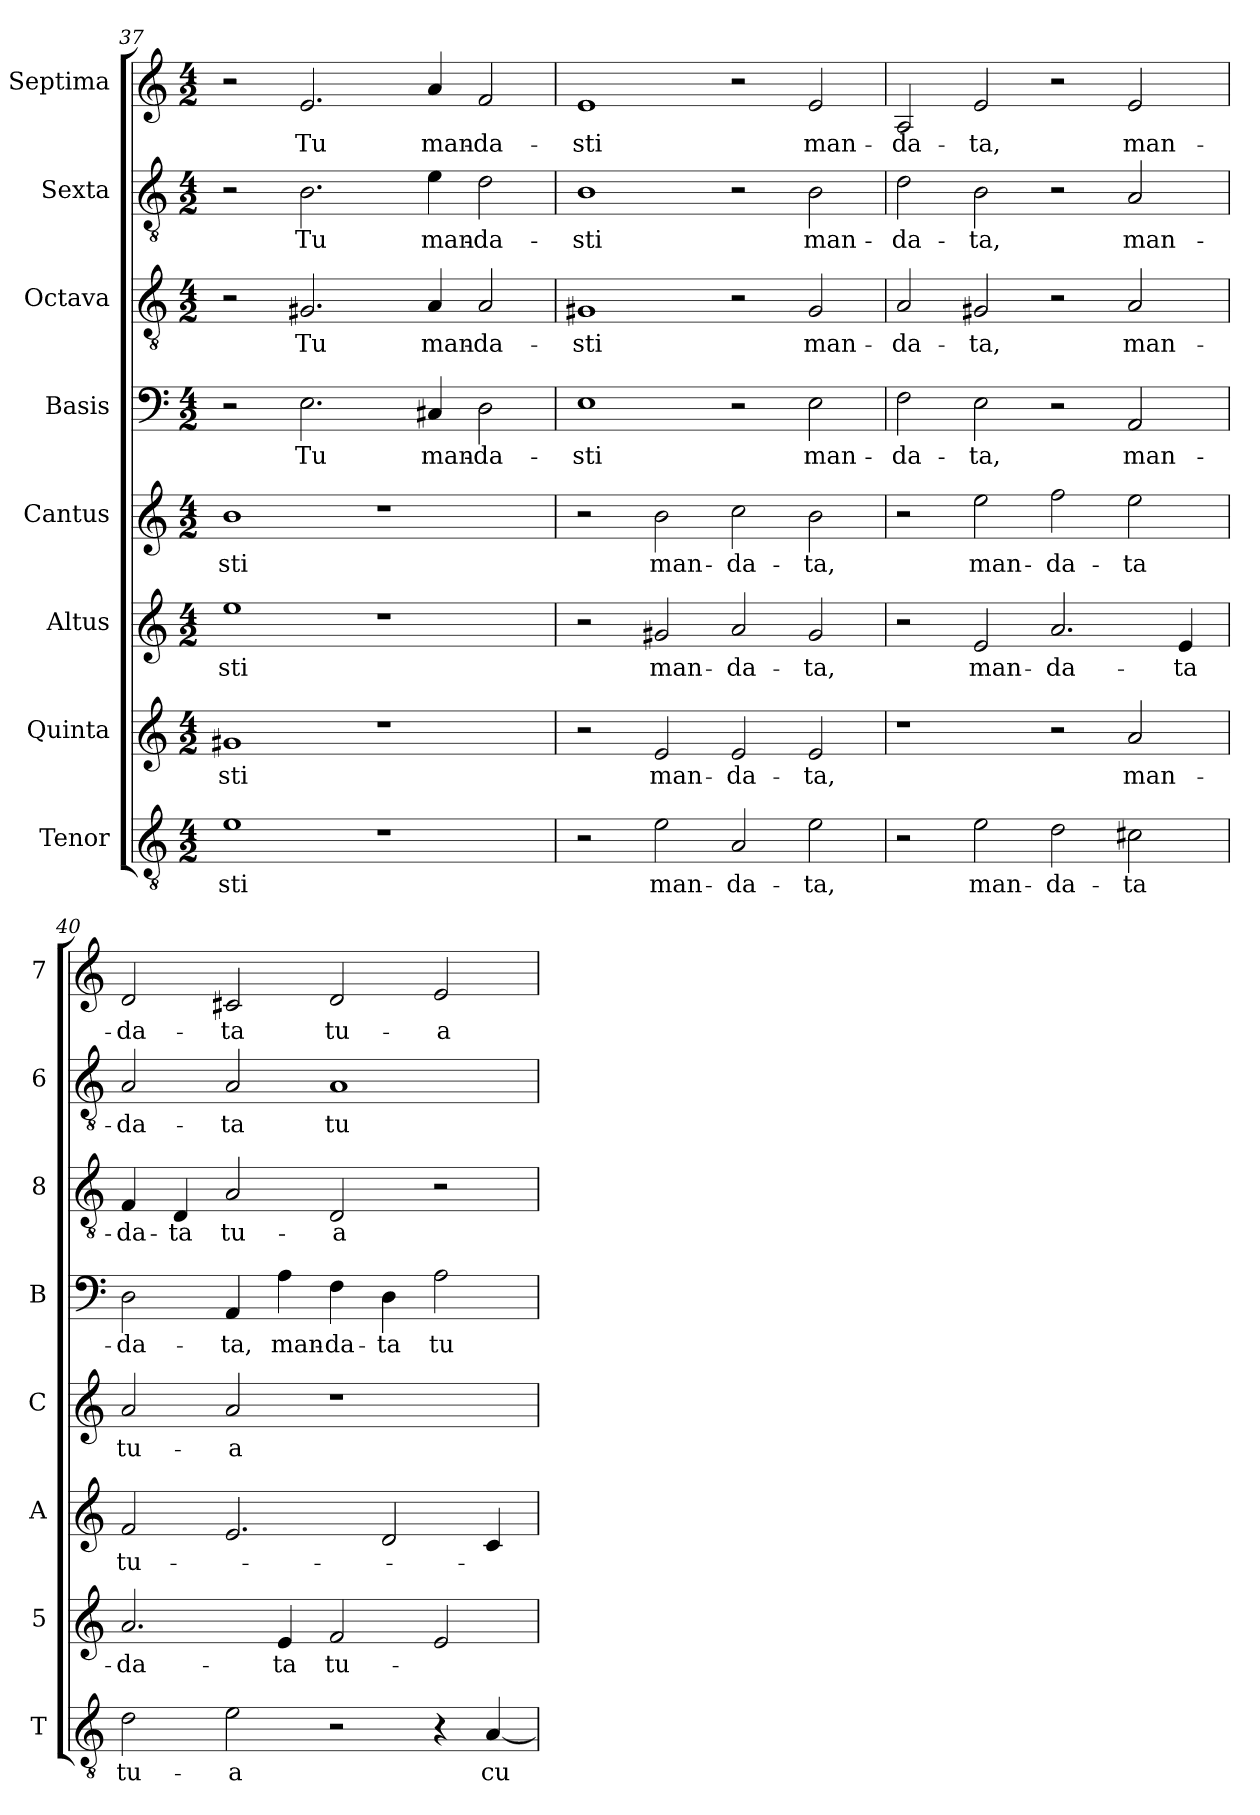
**kern	**text	**kern	**text	**kern	**text	**kern	**text	**kern	**text	**kern	**text	**kern	**text	**kern	**text
*part8	*part8	*part7	*part7	*part6	*part6	*part5	*part5	*part4	*part4	*part3	*part3	*part2	*part2	*part1	*part1
*staff8	*staff8	*staff7	*staff7	*staff6	*staff6	*staff5	*staff5	*staff4	*staff4	*staff3	*staff3	*staff2	*staff2	*staff1	*staff1
*I"Tenor	*	*I"Quinta	*	*I"Altus	*	*I"Cantus	*	*I"Basis	*	*I"Octava	*	*I"Sexta	*	*I"Septima	*
*I'T	*	*I'5	*	*I'A	*	*I'C	*	*I'B	*	*I'8	*	*I'6	*	*I'7	*
!!LO:LB:g=z
*clefGv2	*	*clefG2	*	*clefG2	*	*clefG2	*	*clefF4	*	*clefGv2	*	*clefGv2	*	*clefG2	*
*k[]	*	*k[]	*	*k[]	*	*k[]	*	*k[]	*	*k[]	*	*k[]	*	*k[]	*
*C:	*	*C:	*	*C:	*	*C:	*	*C:	*	*C:	*	*C:	*	*C:	*
*M4/2	*	*M4/2	*	*M4/2	*	*M4/2	*	*M4/2	*	*M4/2	*	*M4/2	*	*M4/2	*
=37	=37	=37	=37	=37	=37	=37	=37	=37	=37	=37	=37	=37	=37	=37	=37
!	!LO:LY:b	!	!LO:LY:b	!	!LO:LY:b	!	!LO:LY:b	!	!	!	!	!	!	!	!
1e	-sti	1g#X	-sti	1ee	-sti	1b	-sti	2r	.	2r	.	2r	.	2r	.
!	!	!	!	!	!	!	!	!	!LO:LY:b	!	!LO:LY:b	!	!LO:LY:b	!	!LO:LY:b
.	.	.	.	.	.	.	.	2.E\	Tu	2.G#X/	Tu	2.B\	Tu	2.e/	Tu
1r	.	1r	.	1r	.	1r	.	.	.	.	.	.	.	.	.
!	!	!	!	!	!	!	!	!	!LO:LY:b	!	!LO:LY:b	!	!LO:LY:b	!	!LO:LY:b
.	.	.	.	.	.	.	.	4C#X/	man-	4A/	man-	4e\	man-	4a/	man-
!	!	!	!	!	!	!	!	!	!LO:LY:b	!	!LO:LY:b	!	!LO:LY:b	!	!LO:LY:b
.	.	.	.	.	.	.	.	2D\	-da-	2A/	-da-	2d\	-da-	2f/	-da-
=38	=38	=38	=38	=38	=38	=38	=38	=38	=38	=38	=38	=38	=38	=38	=38
!	!	!	!	!	!	!	!	!	!LO:LY:b	!	!LO:LY:b	!	!LO:LY:b	!	!LO:LY:b
2r	.	2r	.	2r	.	2r	.	1E	-sti	1G#X	-sti	1B	-sti	1e	-sti
!	!LO:LY:b	!	!LO:LY:b	!	!LO:LY:b	!	!LO:LY:b	!	!	!	!	!	!	!	!
2e\	man-	2e/	man-	2g#X/	man-	2b\	man-	.	.	.	.	.	.	.	.
!	!LO:LY:b	!	!LO:LY:b	!	!LO:LY:b	!	!LO:LY:b	!	!	!	!	!	!	!	!
2A/	-da-	2e/	-da-	2a/	-da-	2cc\	-da-	2r	.	2r	.	2r	.	2r	.
!	!LO:LY:b	!	!LO:LY:b	!	!LO:LY:b	!	!LO:LY:b	!	!LO:LY:b	!	!LO:LY:b	!	!LO:LY:b	!	!LO:LY:b
2e\	-ta,	2e/	-ta,	2g#/	-ta,	2b\	-ta,	2E\	man-	2G#/	man-	2B\	man-	2e/	man-
=39	=39	=39	=39	=39	=39	=39	=39	=39	=39	=39	=39	=39	=39	=39	=39
!	!	!	!	!	!	!	!	!	!LO:LY:b	!	!LO:LY:b	!	!LO:LY:b	!	!LO:LY:b
2r	.	1r	.	2r	.	2r	.	2F\	-da-	2A/	-da-	2d\	-da-	2A/	-da-
!	!LO:LY:b	!	!	!	!LO:LY:b	!	!LO:LY:b	!	!LO:LY:b	!	!LO:LY:b	!	!LO:LY:b	!	!LO:LY:b
2e\	man-	.	.	2e/	man-	2ee\	man-	2E\	-ta,	2G#X/	-ta,	2B\	-ta,	2e/	-ta,
!	!LO:LY:b	!	!	!	!LO:LY:b	!	!LO:LY:b	!	!	!	!	!	!	!	!
2d\	-da-	2r	.	2.a/	-da-	2ff\	-da-	2r	.	2r	.	2r	.	2r	.
!	!LO:LY:b	!	!LO:LY:b	!	!	!	!LO:LY:b	!	!LO:LY:b	!	!LO:LY:b	!	!LO:LY:b	!	!LO:LY:b
2c#X\	-ta	2a/	man-	.	.	2ee\	-ta	2AA/	man-	2A/	man-	2A/	man-	2e/	man-
!	!	!	!	!	!LO:LY:b	!	!	!	!	!	!	!	!	!	!
.	.	.	.	4e/	-ta	.	.	.	.	.	.	.	.	.	.
=40	=40	=40	=40	=40	=40	=40	=40	=40	=40	=40	=40	=40	=40	=40	=40
!	!LO:LY:b	!	!LO:LY:b	!	!LO:LY:b	!	!LO:LY:b	!	!LO:LY:b	!	!LO:LY:b	!	!LO:LY:b	!	!LO:LY:b
2d\	tu-	2.a/	-da-	2f/	tu-	2a/	tu-	2D\	-da-	4F/	-da-	2A/	-da-	2d/	-da-
!	!	!	!	!	!	!	!	!	!	!	!LO:LY:b	!	!	!	!
.	.	.	.	.	.	.	.	.	.	4D/	-ta	.	.	.	.
!	!LO:LY:b	!	!	!	!	!	!LO:LY:b	!	!LO:LY:b	!	!LO:LY:b	!	!LO:LY:b	!	!LO:LY:b
2e\	-a	.	.	2.e/	.	2a/	-a	4AA/	-ta,	2A/	tu-	2A/	-ta	2c#X/	-ta
!	!	!	!LO:LY:b	!	!	!	!	!	!LO:LY:b	!	!	!	!	!	!
.	.	4e/	-ta	.	.	.	.	4A\	man-	.	.	.	.	.	.
!	!	!	!LO:LY:b	!	!	!	!	!	!LO:LY:b	!	!LO:LY:b	!	!LO:LY:b	!	!LO:LY:b
2r	.	2f/	tu-	.	.	1r	.	4F\	-da-	2D/	-a	1A	tu-	2d/	tu-
!	!	!	!	!	!	!	!	!	!LO:LY:b	!	!	!	!	!	!
.	.	.	.	2d/	.	.	.	4D\	-ta	.	.	.	.	.	.
!	!	!	!	!	!	!	!	!	!LO:LY:b	!	!	!	!	!	!LO:LY:b
4r	.	2e/	.	.	.	.	.	2A\	tu-	2r	.	.	.	2e/	-a
!	!LO:LY:b	!	!	!	!	!	!	!	!	!	!	!	!	!	!
[4A/	cu-	.	.	4c/	.	.	.	.	.	.	.	.	.	.	.
=	=	=	=	=	=	=	=	=	=	=	=	=	=	=	=
*-	*-	*-	*-	*-	*-	*-	*-	*-	*-	*-	*-	*-	*-	*-	*-
